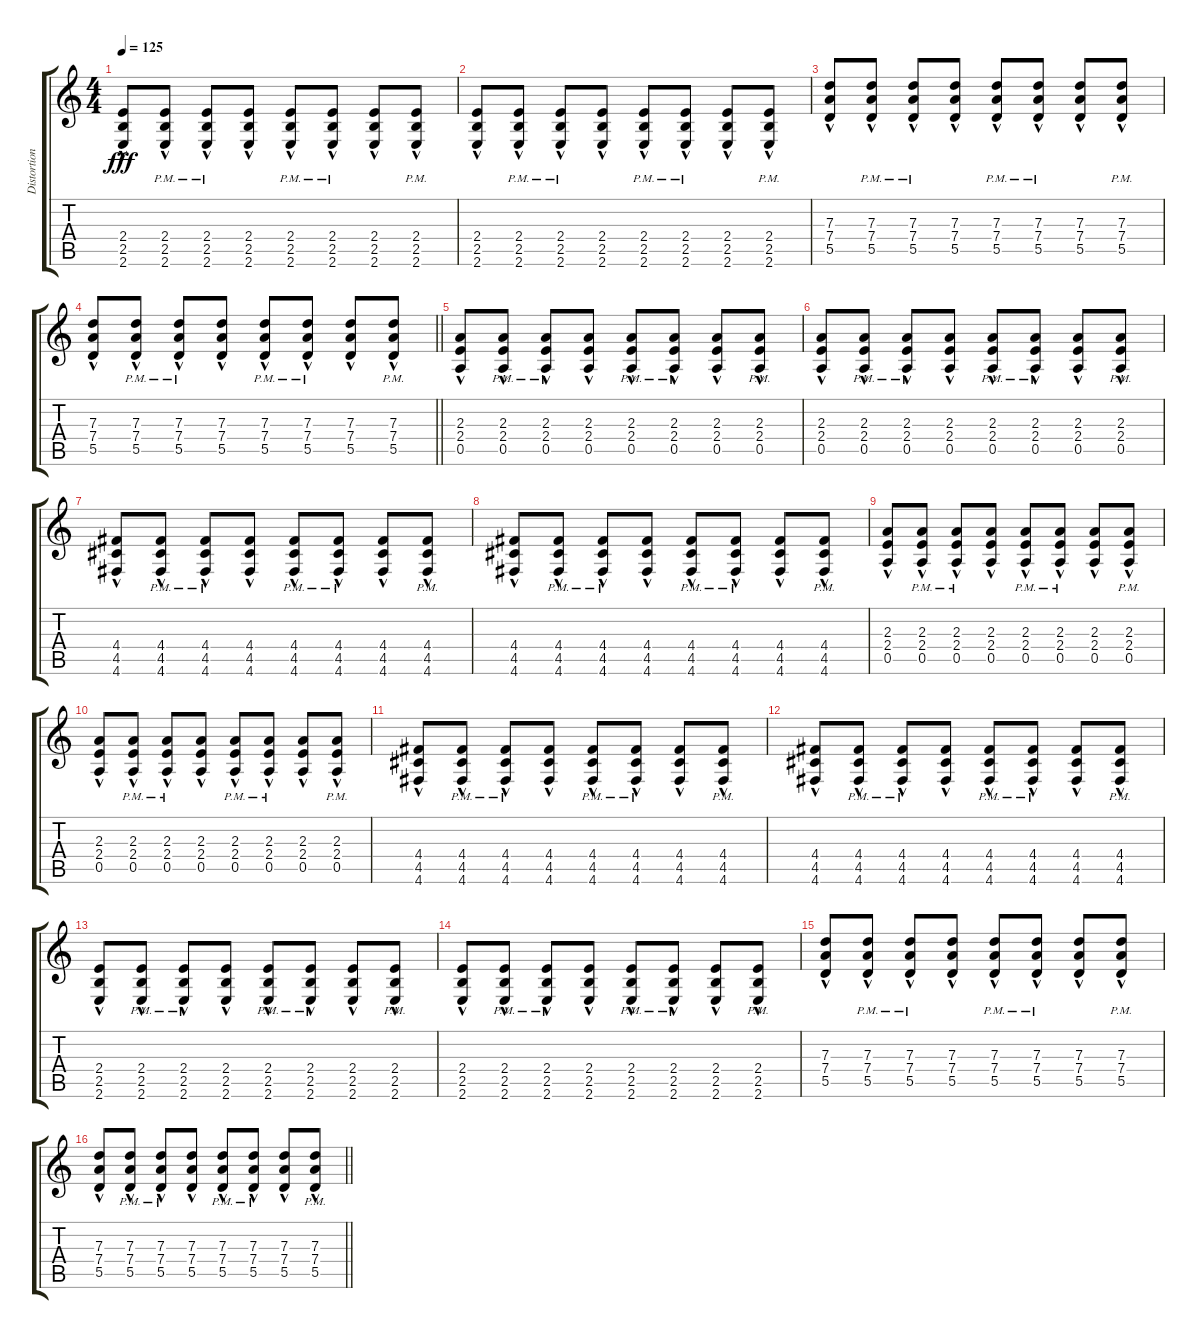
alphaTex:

\track ("Distortion Guitar 1" "Distortion") {instrument overdrivenguitar}
\staff {score tabs}
\tuning (E4 B3 G3 D3 A2 D2) {hide}
\ts (4 4)
\tempo 125
\clef g2
\ks c
(2.4{hac} 2.5 2.6).8{dy fff} (2.4{hac pm} 2.5{pm} 2.6{pm}).8 (2.4{hac pm} 2.5{pm} 2.6{pm}).8 (2.4{hac} 2.5 2.6).8 (2.4{hac pm} 2.5{pm} 2.6{pm}).8 (2.4{hac pm} 2.5{pm} 2.6{pm}).8 (2.4{hac} 2.5 2.6).8 (2.4{hac pm} 2.5{pm} 2.6{pm}).8 |
(2.4{hac} 2.5 2.6).8 (2.4{hac pm} 2.5{pm} 2.6{pm}).8 (2.4{hac pm} 2.5{pm} 2.6{pm}).8 (2.4{hac} 2.5 2.6).8 (2.4{hac pm} 2.5{pm} 2.6{pm}).8 (2.4{hac pm} 2.5{pm} 2.6{pm}).8 (2.4{hac} 2.5 2.6).8 (2.4{hac pm} 2.5{pm} 2.6{pm}).8 |
(7.3 7.4{hac} 5.5).8 (7.3{pm} 7.4{hac pm} 5.5{pm}).8 (7.3{pm} 7.4{hac pm} 5.5{pm}).8 (7.3 7.4{hac} 5.5).8 (7.3{pm} 7.4{hac pm} 5.5{pm}).8 (7.3{pm} 7.4{hac pm} 5.5{pm}).8 (7.3 7.4{hac} 5.5).8 (7.3{pm} 7.4{hac pm} 5.5{pm}).8 |
\barLineRight lightlight
(7.3 7.4{hac} 5.5).8 (7.3{pm} 7.4{hac pm} 5.5{pm}).8 (7.3{pm} 7.4{hac pm} 5.5{pm}).8 (7.3 7.4{hac} 5.5).8 (7.3{pm} 7.4{hac pm} 5.5{pm}).8 (7.3{pm} 7.4{hac pm} 5.5{pm}).8 (7.3 7.4{hac} 5.5).8 (7.3{pm} 7.4{hac pm} 5.5{pm}).8 |
(2.3 2.4 0.5{hac}).8 (2.3{pm} 2.4{pm} 0.5{hac pm}).8 (2.3{pm} 2.4{pm} 0.5{hac pm}).8 (2.3 2.4 0.5{hac}).8 (2.3{pm} 2.4{pm} 0.5{hac pm}).8 (2.3{pm} 2.4{pm} 0.5{hac pm}).8 (2.3 2.4 0.5{hac}).8 (2.3{pm} 2.4{pm} 0.5{hac pm}).8 |
(2.3 2.4 0.5{hac}).8 (2.3{pm} 2.4{pm} 0.5{hac pm}).8 (2.3{pm} 2.4{pm} 0.5{hac pm}).8 (2.3 2.4 0.5{hac}).8 (2.3{pm} 2.4{pm} 0.5{hac pm}).8 (2.3{pm} 2.4{pm} 0.5{hac pm}).8 (2.3 2.4 0.5{hac}).8 (2.3{pm} 2.4{pm} 0.5{hac pm}).8 |
(4.4 4.5{hac} 4.6).8 (4.4{pm} 4.5{hac pm} 4.6{pm}).8 (4.4{pm} 4.5{hac pm} 4.6{pm}).8 (4.4 4.5{hac} 4.6).8 (4.4{pm} 4.5{hac pm} 4.6{pm}).8 (4.4{pm} 4.5{hac pm} 4.6{pm}).8 (4.4 4.5{hac} 4.6).8 (4.4{pm} 4.5{hac pm} 4.6{pm}).8 |
(4.4 4.5{hac} 4.6).8 (4.4{pm} 4.5{hac pm} 4.6{pm}).8 (4.4{pm} 4.5{hac pm} 4.6{pm}).8 (4.4 4.5{hac} 4.6).8 (4.4{pm} 4.5{hac pm} 4.6{pm}).8 (4.4{pm} 4.5{hac pm} 4.6{pm}).8 (4.4 4.5{hac} 4.6).8 (4.4{pm} 4.5{hac pm} 4.6{pm}).8 |
(2.3 2.4 0.5{hac}).8 (2.3{pm} 2.4{pm} 0.5{hac pm}).8 (2.3{pm} 2.4{pm} 0.5{hac pm}).8 (2.3 2.4 0.5{hac}).8 (2.3{pm} 2.4{pm} 0.5{hac pm}).8 (2.3{pm} 2.4{pm} 0.5{hac pm}).8 (2.3 2.4 0.5{hac}).8 (2.3{pm} 2.4{pm} 0.5{hac pm}).8 |
(2.3 2.4 0.5{hac}).8 (2.3{pm} 2.4{pm} 0.5{hac pm}).8 (2.3{pm} 2.4{pm} 0.5{hac pm}).8 (2.3 2.4 0.5{hac}).8 (2.3{pm} 2.4{pm} 0.5{hac pm}).8 (2.3{pm} 2.4{pm} 0.5{hac pm}).8 (2.3 2.4 0.5{hac}).8 (2.3{pm} 2.4{pm} 0.5{hac pm}).8 |
(4.4 4.5{hac} 4.6).8 (4.4{pm} 4.5{hac pm} 4.6{pm}).8 (4.4{pm} 4.5{hac pm} 4.6{pm}).8 (4.4 4.5{hac} 4.6).8 (4.4{pm} 4.5{hac pm} 4.6{pm}).8 (4.4{pm} 4.5{hac pm} 4.6{pm}).8 (4.4 4.5{hac} 4.6).8 (4.4{pm} 4.5{hac pm} 4.6{pm}).8 |
(4.4 4.5{hac} 4.6).8 (4.4{pm} 4.5{hac pm} 4.6{pm}).8 (4.4{pm} 4.5{hac pm} 4.6{pm}).8 (4.4 4.5{hac} 4.6).8 (4.4{pm} 4.5{hac pm} 4.6{pm}).8 (4.4{pm} 4.5{hac pm} 4.6{pm}).8 (4.4 4.5{hac} 4.6).8 (4.4{pm} 4.5{hac pm} 4.6{pm}).8 |
(2.4{hac} 2.5 2.6).8 (2.4{hac pm} 2.5{pm} 2.6{pm}).8 (2.4{hac pm} 2.5{pm} 2.6{pm}).8 (2.4{hac} 2.5 2.6).8 (2.4{hac pm} 2.5{pm} 2.6{pm}).8 (2.4{hac pm} 2.5{pm} 2.6{pm}).8 (2.4{hac} 2.5 2.6).8 (2.4{hac pm} 2.5{pm} 2.6{pm}).8 |
(2.4{hac} 2.5 2.6).8 (2.4{hac pm} 2.5{pm} 2.6{pm}).8 (2.4{hac pm} 2.5{pm} 2.6{pm}).8 (2.4{hac} 2.5 2.6).8 (2.4{hac pm} 2.5{pm} 2.6{pm}).8 (2.4{hac pm} 2.5{pm} 2.6{pm}).8 (2.4{hac} 2.5 2.6).8 (2.4{hac pm} 2.5{pm} 2.6{pm}).8 |
(7.3 7.4{hac} 5.5).8 (7.3{pm} 7.4{hac pm} 5.5{pm}).8 (7.3{pm} 7.4{hac pm} 5.5{pm}).8 (7.3 7.4{hac} 5.5).8 (7.3{pm} 7.4{hac pm} 5.5{pm}).8 (7.3{pm} 7.4{hac pm} 5.5{pm}).8 (7.3 7.4{hac} 5.5).8 (7.3{pm} 7.4{hac pm} 5.5{pm}).8 |
\barLineRight lightlight
(7.3 7.4{hac} 5.5).8 (7.3{pm} 7.4{hac pm} 5.5{pm}).8 (7.3{pm} 7.4{hac pm} 5.5{pm}).8 (7.3 7.4{hac} 5.5).8 (7.3{pm} 7.4{hac pm} 5.5{pm}).8 (7.3{pm} 7.4{hac pm} 5.5{pm}).8 (7.3 7.4{hac} 5.5).8 (7.3{pm} 7.4{hac pm} 5.5{pm}).8
